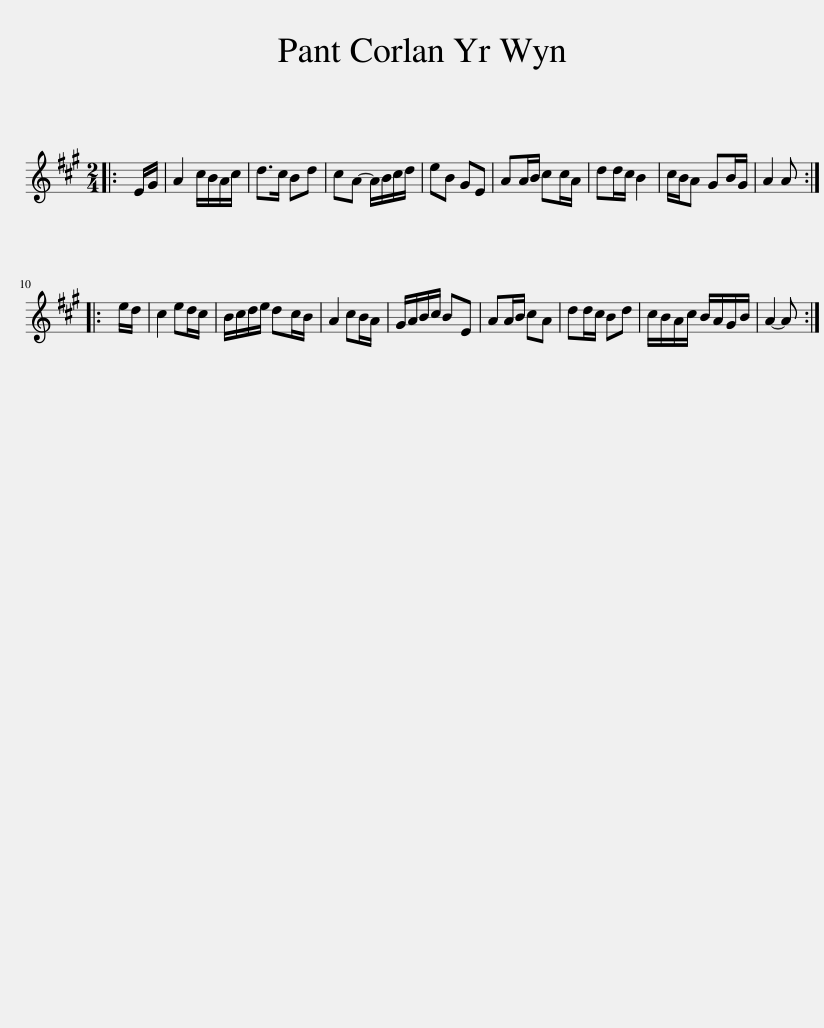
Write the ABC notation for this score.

X:1
L:1/8
M:2/4
I:linebreak $
K:A
V:1 treble
V:1
|: E/G/ | A2 c/B/A/c/ | d>c Bd | cA- A/B/c/d/ | eB GE | %5
 AA/B/ cc/A/ | dd/c/ B2 | c/B/A GB/G/ | A2 A ::$ e/d/ | %10
 c2 ed/c/ | B/c/d/e/ dc/B/ | A2 cB/A/ | G/A/B/c/ BE | AA/B/ cA | %15
 dd/c/ Bd | c/B/A/c/ B/A/G/B/ | A2- A :| %18
